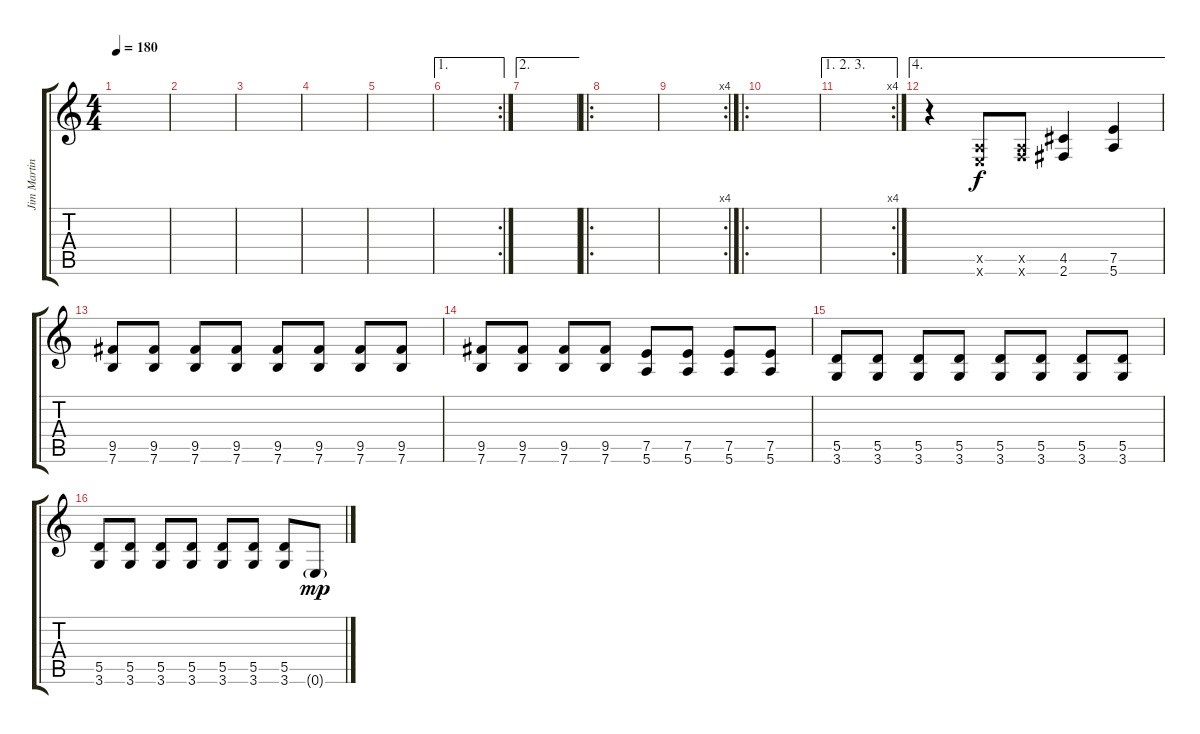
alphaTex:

\track ("Jim Martin 2" "Jim Martin") {instrument distortionguitar}
\staff {score tabs}
\tuning (E4 B3 G3 D3 A2 E2) {hide}
\ts (4 4)
\tempo 180
\clef g2
\ks c
|
|
|
|
|
\ae 1
\rc 2
|
\ae 2
|
\ro
|
\rc 4
|
\ro
|
\ae (1 2 3)
\rc 4
|
\ae 4
r.4 (0.5{x} 0.6{x}).8 (0.5{x} 1.6{x}).8 (4.5 2.6).4 (7.5 5.6).4 |
(9.5 7.6).8 (9.5 7.6).8 (9.5 7.6).8 (9.5 7.6).8 (9.5 7.6).8 (9.5 7.6).8 (9.5 7.6).8 (9.5 7.6).8 |
(9.5 7.6).8 (9.5 7.6).8 (9.5 7.6).8 (9.5 7.6).8 (7.5 5.6).8 (7.5 5.6).8 (7.5 5.6).8 (7.5 5.6).8 |
(5.5 3.6).8 (5.5 3.6).8 (5.5 3.6).8 (5.5 3.6).8 (5.5 3.6).8 (5.5 3.6).8 (5.5 3.6).8 (5.5 3.6).8 |
(5.5 3.6).8 (5.5 3.6).8 (5.5 3.6).8 (5.5 3.6).8 (5.5 3.6).8 (5.5 3.6).8 (5.5 3.6).8 0.6{g}.8{dy mp}
